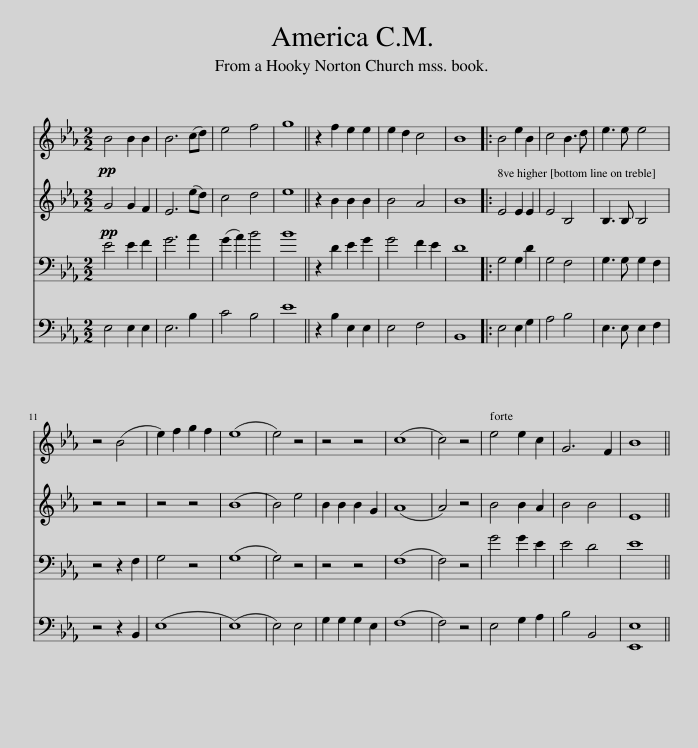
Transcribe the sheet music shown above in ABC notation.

X:1
%%score 1 2 3 4
L:1/8
M:2/2
I:linebreak $
K:Eb
V:1 treble
V:2 treble
V:3 bass
V:4 bass
V:1
!pp! B4 B2 B2 | B6 (cd) | e4 f4 | g8 || z2 f2 e2 e2 | %5
 e2 d2 c4 | B8 |: B4 e2 B2 | c4 B3 d | e3 e e4 |$ %10
 z4 (B4 | e2) f2 g2 f2 | (e8 | e4) z4 | z4 z4 | %15
 (c8 | c4) z4 | e4 e2 c2 | G6 F2 | B8 || %20
V:2
!pp! G4 G2 F2 | E6 (ed) | c4 d4 | e8 || z2 B2 B2 B2 | %5
 B4 A4 | B8 |: E4 E2 E2 | E4 B,4 | B,3 B, B,4 |$ %10
 z4 z4 | z4 z4 | (B8 | B4) e4 | B2 B2 B2 G2 | %15
 (A8 | A4) z4 | B4 B2 A2 | B4 B4 | E8 || %20
V:3
 E4 E2 F2 | G6 A2 | (G2 A2) B4 | B8 || z2 D2 E2 G2 | %5
 G4 F2 E2 | D8 |: G,4 G,2 D2 | G,4 F,4 | G,3 G, G,2 F,2 |$ %10
 z4 z2 F,2 | G,4 z4 | (G,8 | G,4) z4 | z4 z4 | %15
 (F,8 | F,4) z4 | G4 G2 E2 | E4 D4 | E8 || %20
V:4
 E,4 E,2 E,2 | E,6 B,2 | C4 B,4 | E8 || z2 B,2 E,2 E,2 | %5
 E,4 F,4 | B,,8 |: E,4 E,2 G,2 | A,4 B,4 | E,3 E, E,2 F,2 |$ %10
 z4 z2 B,,2 | (E,8 | (E,8) | E,4) E,4 | G,2 G,2 G,2 E,2 | %15
 (F,8 | F,4) z4 | E,4 G,2 A,2 | B,4 B,,4 | [E,,E,]8 || %20
